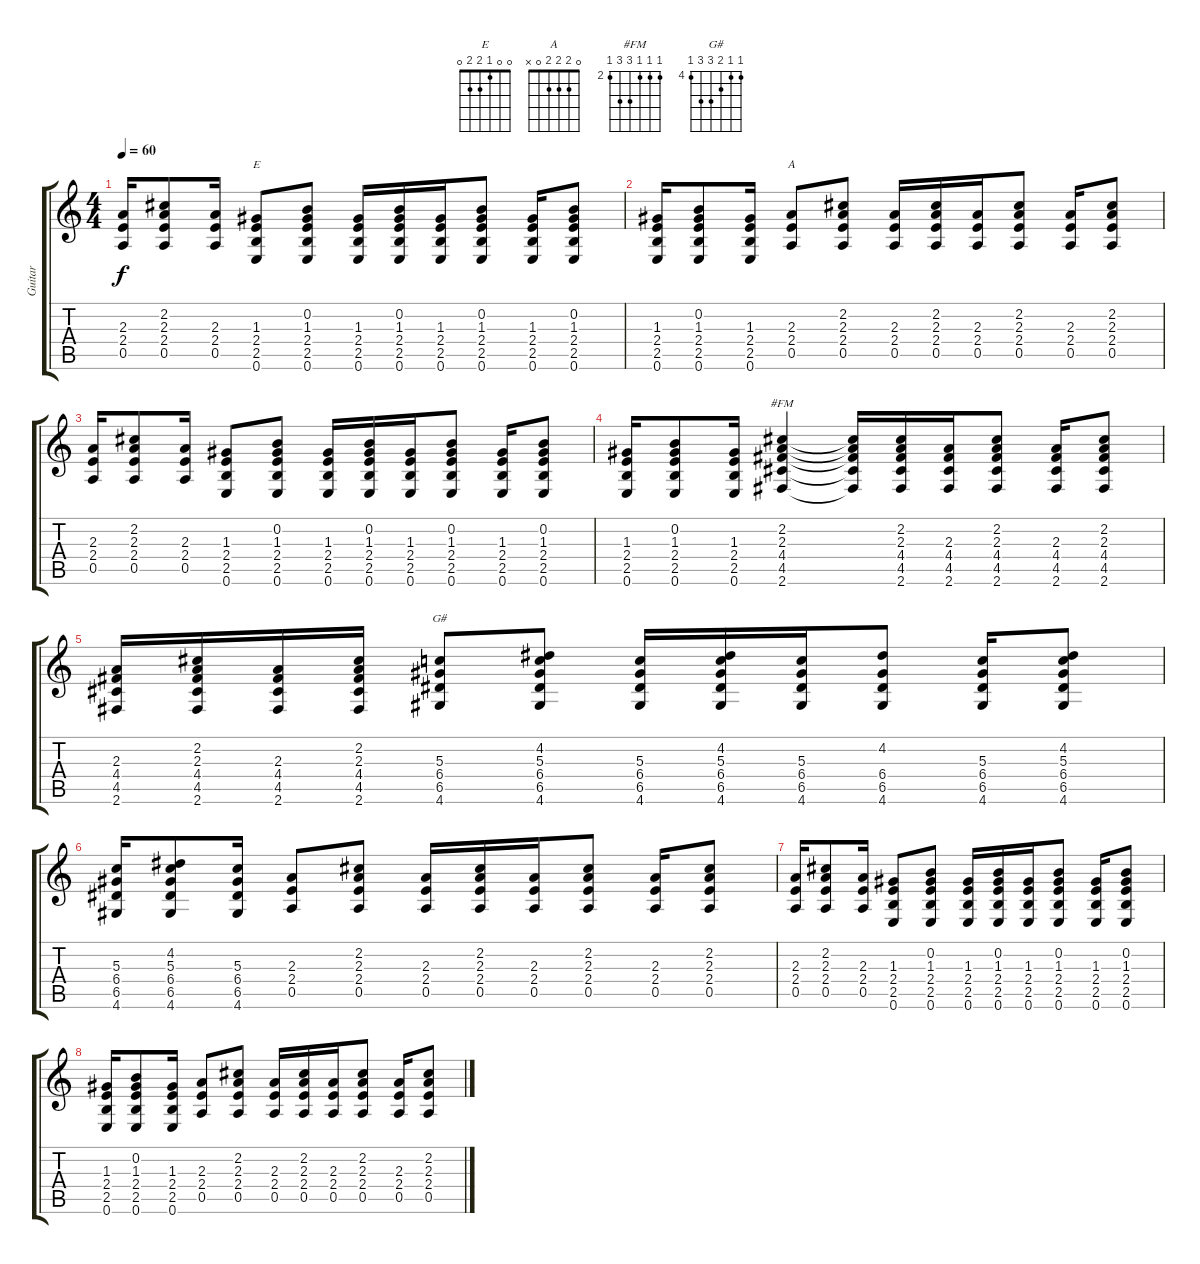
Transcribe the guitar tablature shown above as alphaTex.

\track ("Guitar" "Guitar") {instrument acousticguitarsteel}
\staff {score tabs}
\tuning (E4 B3 G3 D3 A2 E2) {hide}
\chord ("E" 0 0 1 2 2 0)
\chord ("A" 0 2 2 2 0 x)
\chord ("#FM" 2 2 2 4 4 2) {firstfret 2}
\chord ("G#" 4 4 5 6 6 4) {firstfret 4}
\ts (4 4)
\tempo 60
\clef g2
\ks c
(2.3 2.4 0.5).16{dy f} (2.2 2.3 2.4 0.5).8 (2.3 2.4 0.5).16 (1.3 2.4 2.5 0.6).8{ch "E"} (0.2 1.3 2.4 2.5 0.6).8 (1.3 2.4 2.5 0.6).16 (0.2 1.3 2.4 2.5 0.6).16 (1.3 2.4 2.5 0.6).16 (0.2 1.3 2.4 2.5 0.6).8 (1.3 2.4 2.5 0.6).16 (0.2 1.3 2.4 2.5 0.6).8 |
(1.3 2.4 2.5 0.6).16 (0.2 1.3 2.4 2.5 0.6).8 (1.3 2.4 2.5 0.6).16 (2.3 2.4 0.5).8{ch "A"} (2.2 2.3 2.4 0.5).8 (2.3 2.4 0.5).16 (2.2 2.3 2.4 0.5).16 (2.3 2.4 0.5).16 (2.2 2.3 2.4 0.5).8 (2.3 2.4 0.5).16 (2.2 2.3 2.4 0.5).8 |
(2.3 2.4 0.5).16 (2.2 2.3 2.4 0.5).8 (2.3 2.4 0.5).16 (1.3 2.4 2.5 0.6).8 (0.2 1.3 2.4 2.5 0.6).8 (1.3 2.4 2.5 0.6).16 (0.2 1.3 2.4 2.5 0.6).16 (1.3 2.4 2.5 0.6).16 (0.2 1.3 2.4 2.5 0.6).8 (1.3 2.4 2.5 0.6).16 (0.2 1.3 2.4 2.5 0.6).8 |
(1.3 2.4 2.5 0.6).16 (0.2 1.3 2.4 2.5 0.6).8 (1.3 2.4 2.5 0.6).16 (2.2 2.3 4.4 4.5 2.6).4{ch "#FM"} (2.2{t} 2.3{t} 4.4{t} 4.5{t} 2.6{t}).16 (2.2 2.3 4.4 4.5 2.6).16 (2.3 4.4 4.5 2.6).16 (2.2 2.3 4.4 4.5 2.6).8 (2.3 4.4 4.5 2.6).16 (2.2 2.3 4.4 4.5 2.6).8 |
(2.3 4.4 4.5 2.6).16 (2.2 2.3 4.4 4.5 2.6).16 (2.3 4.4 4.5 2.6).16 (2.2 2.3 4.4 4.5 2.6).16 (5.3 6.4 6.5 4.6).8{ch "G#"} (4.2 5.3 6.4 6.5 4.6).8 (5.3 6.4 6.5 4.6).16 (4.2 5.3 6.4 6.5 4.6).16 (5.3 6.4 6.5 4.6).16 (4.2 6.4 6.5 4.6).8 (5.3 6.4 6.5 4.6).16 (4.2 5.3 6.4 6.5 4.6).8 |
(5.3 6.4 6.5 4.6).16 (4.2 5.3 6.4 6.5 4.6).8 (5.3 6.4 6.5 4.6).16 (2.3 2.4 0.5).8 (2.2 2.3 2.4 0.5).8 (2.3 2.4 0.5).16 (2.2 2.3 2.4 0.5).16 (2.3 2.4 0.5).16 (2.2 2.3 2.4 0.5).8 (2.3 2.4 0.5).16 (2.2 2.3 2.4 0.5).8 |
(2.3 2.4 0.5).16 (2.2 2.3 2.4 0.5).8 (2.3 2.4 0.5).16 (1.3 2.4 2.5 0.6).8 (0.2 1.3 2.4 2.5 0.6).8 (1.3 2.4 2.5 0.6).16 (0.2 1.3 2.4 2.5 0.6).16 (1.3 2.4 2.5 0.6).16 (0.2 1.3 2.4 2.5 0.6).8 (1.3 2.4 2.5 0.6).16 (0.2 1.3 2.4 2.5 0.6).8 |
(1.3 2.4 2.5 0.6).16 (0.2 1.3 2.4 2.5 0.6).8 (1.3 2.4 2.5 0.6).16 (2.3 2.4 0.5).8 (2.2 2.3 2.4 0.5).8 (2.3 2.4 0.5).16 (2.2 2.3 2.4 0.5).16 (2.3 2.4 0.5).16 (2.2 2.3 2.4 0.5).8 (2.3 2.4 0.5).16 (2.2 2.3 2.4 0.5).8
